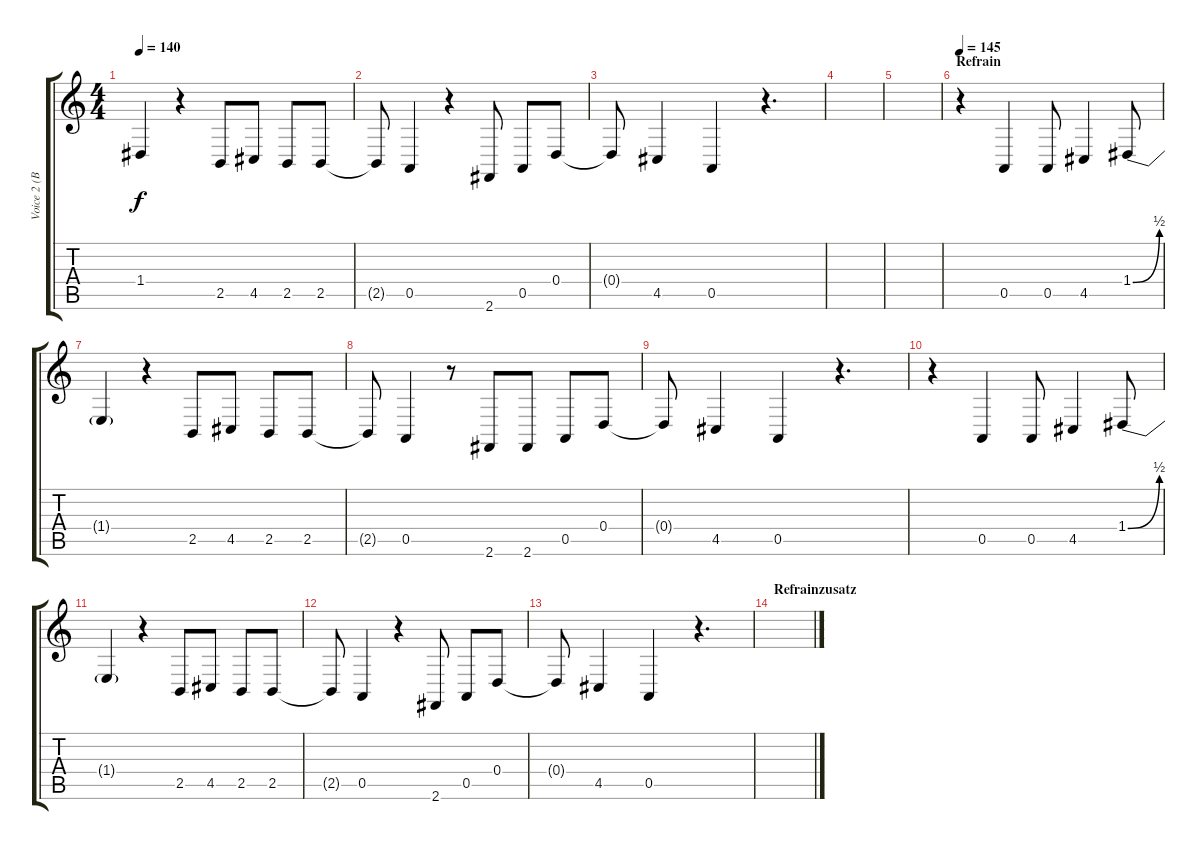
\track ("Voice 2 (Bela)" "Voice 2 (B") {instrument altosax}
\staff {score tabs}
\tuning (E4 B3 G3 D3 A2 E2) {hide}
\ts (4 4)
\tempo 140
\clef g2
\ks c
1.4{t}.4{dy f} r.4 2.5.8 4.5.8 2.5.8 2.5.8 |
2.5{t}.8 0.5.4 r.4 2.6.8 0.5.8 0.4.8 |
0.4{t}.8 4.5.4 0.5.4 r.4{d} |
|
|
\section ("" "Refrain")
\tempo 145
r.4 0.5.4 0.5.8 4.5.4 1.4{be (bend 0 0 60 2)}.8 |
1.4{t}.4 r.4 2.5.8 4.5.8 2.5.8 2.5.8 |
2.5{t}.8 0.5.4 r.8 2.6.8 2.6.8 0.5.8 0.4.8 |
0.4{t}.8 4.5.4 0.5.4 r.4{d} |
r.4 0.5.4 0.5.8 4.5.4 1.4{be (bend 0 0 60 2)}.8 |
1.4{t}.4 r.4 2.5.8 4.5.8 2.5.8 2.5.8 |
2.5{t}.8 0.5.4 r.4 2.6.8 0.5.8 0.4.8 |
0.4{t}.8 4.5.4 0.5.4 r.4{d} |
\section ("" "Refrainzusatz")
